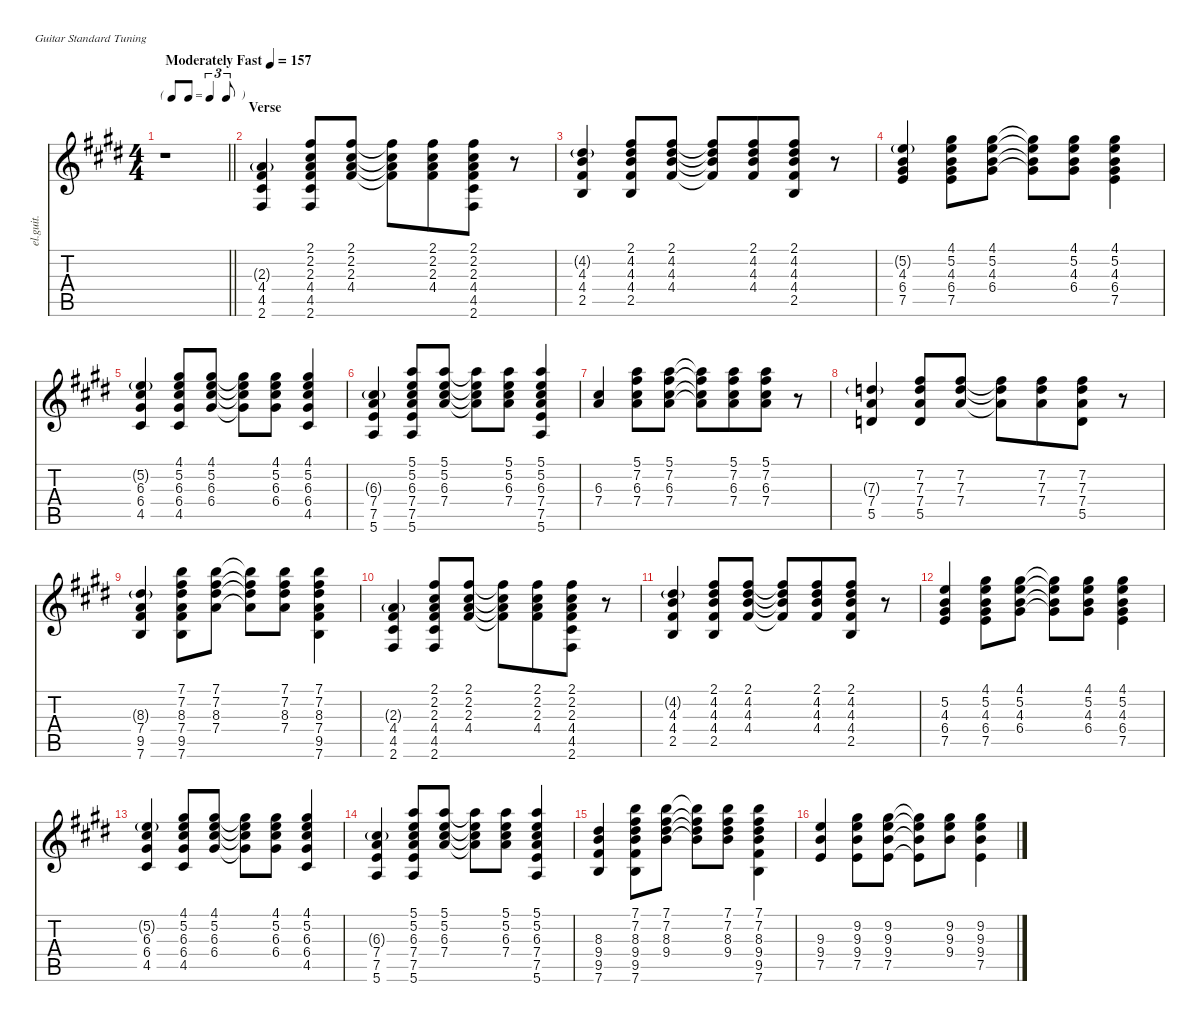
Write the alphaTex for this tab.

\defaultSystemsLayout 4
\hideDynamics
\bracketExtendMode nobrackets
\otherSystemsTrackNameOrientation horizontal
\track ("Guitar I" "el.guit.") {instrument electricguitarclean}
\staff {score tabs}
\tuning (E4 B3 G3 D3 A2 E2)
\ts (4 4)
\beaming (8 4 4)
\tf triplet8th
\tempo (157 "Moderately Fast")
\clef g2
\barLineRight lightlight
\ks e
r.1{dy f instrument electricguitarclean beam Down} |
\section ("" "Verse")
(2.3{g acc forcenatural} 4.4{acc #} 4.5{acc #} 2.6{acc #}).4{beam Up} (2.1{acc #} 2.2{acc #} 2.3{acc forcenatural} 4.4{acc #} 4.5{acc #} 2.6{acc #}).8{beam Up} (2.1{acc #} 2.2{acc #} 2.3{acc forcenatural} 4.4{acc #}).8{beam Up} (2.1{t acc #} 2.2{t acc #} 2.3{t acc forcenatural} 4.4{t acc #}).8{beam Down} (2.1{acc #} 2.2{acc #} 2.3{acc forcenatural} 4.4{acc #}).8{beam Down beam merge} (2.1{acc #} 2.2{acc #} 2.3{acc forcenatural} 4.4{acc #} 4.5{acc #} 2.6{acc #}).8{beam Down} r.8{beam Down} |
(4.2{g acc #} 4.3{acc forcenatural} 4.4{acc #} 2.5{acc forcenatural}).4{beam Up} (2.1{acc #} 4.2{acc #} 4.3{acc forcenatural} 4.4{acc #} 2.5{acc forcenatural}).8{beam Up} (2.1{acc #} 4.2{acc #} 4.3{acc forcenatural} 4.4{acc #}).8{beam Up} (2.1{t acc #} 4.2{t acc #} 4.3{t acc forcenatural} 4.4{t acc #}).8{beam Up} (2.1{acc #} 4.2{acc #} 4.3{acc forcenatural} 4.4{acc #}).8{beam Up beam merge} (2.1{acc #} 4.2{acc #} 4.3{acc forcenatural} 4.4{acc #} 2.5{acc forcenatural}).8{beam Up} r.8{beam Up} |
(5.2{g acc forcenatural} 4.3{acc forcenatural} 6.4{acc #} 7.5{acc forcenatural}).4{beam Up} (4.1{acc #} 5.2{acc forcenatural} 4.3{acc forcenatural} 6.4{acc #} 7.5{acc forcenatural}).8{beam Down} (4.1{acc #} 5.2{acc forcenatural} 4.3{acc forcenatural} 6.4{acc #}).8{beam Down} (4.1{t acc #} 5.2{t acc forcenatural} 4.3{t acc forcenatural} 6.4{t acc #}).8{beam Down} (4.1{acc #} 5.2{acc forcenatural} 4.3{acc forcenatural} 6.4{acc #}).8{beam Down} (4.1{acc #} 5.2{acc forcenatural} 4.3{acc forcenatural} 6.4{acc #} 7.5{acc forcenatural}).4{beam Down} |
(5.2{g acc forcenatural} 6.3{acc #} 6.4{acc #} 4.5{acc #}).4{beam Up} (4.1{acc #} 5.2{acc forcenatural} 6.3{acc #} 6.4{acc #} 4.5{acc #}).8{beam Up} (4.1{acc #} 5.2{acc forcenatural} 6.3{acc #} 6.4{acc #}).8{beam Up} (4.1{t acc #} 5.2{t acc forcenatural} 6.3{t acc #} 6.4{t acc #}).8{beam Down} (4.1{acc #} 5.2{acc forcenatural} 6.3{acc #} 6.4{acc #}).8{beam Down} (4.1{acc #} 5.2{acc forcenatural} 6.3{acc #} 6.4{acc #} 4.5{acc #}).4{beam Up} |
(6.3{g acc #} 7.4{acc forcenatural} 7.5{acc forcenatural} 5.6{acc forcenatural}).4{beam Up} (5.1{acc forcenatural} 5.2{acc forcenatural} 6.3{acc #} 7.4{acc forcenatural} 7.5{acc forcenatural} 5.6{acc forcenatural}).8{beam Up} (5.1{acc forcenatural} 5.2{acc forcenatural} 6.3{acc #} 7.4{acc forcenatural}).8{beam Up} (5.1{t acc forcenatural} 5.2{t acc forcenatural} 6.3{t acc #} 7.4{t acc forcenatural}).8{beam Down} (5.1{acc forcenatural} 5.2{acc forcenatural} 6.3{acc #} 7.4{acc forcenatural}).8{beam Down} (5.1{acc forcenatural} 5.2{acc forcenatural} 6.3{acc #} 7.4{acc forcenatural} 7.5{acc forcenatural} 5.6{acc forcenatural}).4{beam Up} |
(6.3{acc #} 7.4{acc forcenatural}).4{beam Up} (5.1{acc forcenatural} 7.2{acc #} 6.3{acc #} 7.4{acc forcenatural}).8{beam Down} (5.1{acc forcenatural} 7.2{acc #} 6.3{acc #} 7.4{acc forcenatural}).8{beam Down} (5.1{t acc forcenatural} 7.2{t acc #} 6.3{t acc #} 7.4{t acc forcenatural}).8{beam Down} (5.1{acc forcenatural} 7.2{acc #} 6.3{acc #} 7.4{acc forcenatural}).8{beam Down} (5.1{acc forcenatural} 7.2{acc #} 6.3{acc #} 7.4{acc forcenatural}).8{beam Down} r.8{beam Down} |
(7.3{g acc forcenatural} 7.4{acc forcenatural} 5.5{acc forcenatural}).4{beam Up} (7.2{acc #} 7.3{acc forcenatural} 7.4{acc forcenatural} 5.5{acc forcenatural}).8{beam Up} (7.2{acc #} 7.3{acc forcenatural} 7.4{acc forcenatural}).8{beam Up} (7.2{t acc #} 7.3{t acc forcenatural} 7.4{t acc forcenatural}).8{beam Down} (7.2{acc #} 7.3{acc forcenatural} 7.4{acc forcenatural}).8{beam Down beam merge} (7.2{acc #} 7.3{acc forcenatural} 7.4{acc forcenatural} 5.5{acc forcenatural}).8{beam Down} r.8{beam Down} |
(8.3{g acc #} 7.4{acc forcenatural} 9.5{acc #} 7.6{acc forcenatural}).4{beam Up} (7.1{acc forcenatural} 7.2{acc #} 8.3{acc #} 7.4{acc forcenatural} 9.5{acc #} 7.6{acc forcenatural}).8{beam Down} (7.1{acc forcenatural} 7.2{acc #} 8.3{acc #} 7.4{acc forcenatural}).8{beam Down} (7.1{t acc forcenatural} 7.2{t acc #} 8.3{t acc #} 7.4{t acc forcenatural}).8{beam Down} (7.1{acc forcenatural} 7.2{acc #} 8.3{acc #} 7.4{acc forcenatural}).8{beam Down} (7.1{acc forcenatural} 7.2{acc #} 8.3{acc #} 7.4{acc forcenatural} 9.5{acc #} 7.6{acc forcenatural}).4{beam Down} |
(2.3{g acc forcenatural} 4.4{acc #} 4.5{acc #} 2.6{acc #}).4{beam Up} (2.1{acc #} 2.2{acc #} 2.3{acc forcenatural} 4.4{acc #} 4.5{acc #} 2.6{acc #}).8{beam Up} (2.1{acc #} 2.2{acc #} 2.3{acc forcenatural} 4.4{acc #}).8{beam Up} (2.1{t acc #} 2.2{t acc #} 2.3{t acc forcenatural} 4.4{t acc #}).8{beam Down} (2.1{acc #} 2.2{acc #} 2.3{acc forcenatural} 4.4{acc #}).8{beam Down beam merge} (2.1{acc #} 2.2{acc #} 2.3{acc forcenatural} 4.4{acc #} 4.5{acc #} 2.6{acc #}).8{beam Down} r.8{beam Down} |
(4.2{g acc #} 4.3{acc forcenatural} 4.4{acc #} 2.5{acc forcenatural}).4{beam Up} (2.1{acc #} 4.2{acc #} 4.3{acc forcenatural} 4.4{acc #} 2.5{acc forcenatural}).8{beam Up} (2.1{acc #} 4.2{acc #} 4.3{acc forcenatural} 4.4{acc #}).8{beam Up} (2.1{t acc #} 4.2{t acc #} 4.3{t acc forcenatural} 4.4{t acc #}).8{beam Up} (2.1{acc #} 4.2{acc #} 4.3{acc forcenatural} 4.4{acc #}).8{beam Up beam merge} (2.1{acc #} 4.2{acc #} 4.3{acc forcenatural} 4.4{acc #} 2.5{acc forcenatural}).8{beam Up} r.8{beam Up} |
(5.2{acc forcenatural} 4.3{acc forcenatural} 6.4{acc #} 7.5{acc forcenatural}).4{beam Up} (4.1{acc #} 5.2{acc forcenatural} 4.3{acc forcenatural} 6.4{acc #} 7.5{acc forcenatural}).8{beam Down} (4.1{acc #} 5.2{acc forcenatural} 4.3{acc forcenatural} 6.4{acc #}).8{beam Down} (4.1{t acc #} 5.2{t acc forcenatural} 4.3{t acc forcenatural} 6.4{t acc #}).8{beam Down} (4.1{acc #} 5.2{acc forcenatural} 4.3{acc forcenatural} 6.4{acc #}).8{beam Down} (4.1{acc #} 5.2{acc forcenatural} 4.3{acc forcenatural} 6.4{acc #} 7.5{acc forcenatural}).4{beam Down} |
(5.2{g acc forcenatural} 6.3{acc #} 6.4{acc #} 4.5{acc #}).4{beam Up} (4.1{acc #} 5.2{acc forcenatural} 6.3{acc #} 6.4{acc #} 4.5{acc #}).8{beam Up} (4.1{acc #} 5.2{acc forcenatural} 6.3{acc #} 6.4{acc #}).8{beam Up} (4.1{t acc #} 5.2{t acc forcenatural} 6.3{t acc #} 6.4{t acc #}).8{beam Down} (4.1{acc #} 5.2{acc forcenatural} 6.3{acc #} 6.4{acc #}).8{beam Down} (4.1{acc #} 5.2{acc forcenatural} 6.3{acc #} 6.4{acc #} 4.5{acc #}).4{beam Up} |
(6.3{g acc #} 7.4{acc forcenatural} 7.5{acc forcenatural} 5.6{acc forcenatural}).4{beam Up} (5.1{acc forcenatural} 5.2{acc forcenatural} 6.3{acc #} 7.4{acc forcenatural} 7.5{acc forcenatural} 5.6{acc forcenatural}).8{beam Up} (5.1{acc forcenatural} 5.2{acc forcenatural} 6.3{acc #} 7.4{acc forcenatural}).8{beam Up} (5.1{t acc forcenatural} 5.2{t acc forcenatural} 6.3{t acc #} 7.4{t acc forcenatural}).8{beam Down} (5.1{acc forcenatural} 5.2{acc forcenatural} 6.3{acc #} 7.4{acc forcenatural}).8{beam Down} (5.1{acc forcenatural} 5.2{acc forcenatural} 6.3{acc #} 7.4{acc forcenatural} 7.5{acc forcenatural} 5.6{acc forcenatural}).4{beam Up} |
(8.3{acc #} 9.4{acc forcenatural} 9.5{acc #} 7.6{acc forcenatural}).4{beam Up} (7.1{acc forcenatural} 7.2{acc #} 8.3{acc #} 9.4{acc forcenatural} 9.5{acc #} 7.6{acc forcenatural}).8{beam Down} (7.1{acc forcenatural} 7.2{acc #} 8.3{acc #} 9.4{acc forcenatural}).8{beam Down} (7.1{t acc forcenatural} 7.2{t acc #} 8.3{t acc #} 9.4{t acc forcenatural}).8{beam Down} (7.1{acc forcenatural} 7.2{acc #} 8.3{acc #} 9.4{acc forcenatural}).8{beam Down} (7.1{acc forcenatural} 7.2{acc #} 8.3{acc #} 9.4{acc forcenatural} 9.5{acc #} 7.6{acc forcenatural}).4{beam Down} |
(9.3{acc forcenatural} 9.4{acc forcenatural} 7.5{acc forcenatural}).4{beam Up} (9.2{acc #} 9.3{acc forcenatural} 9.4{acc forcenatural} 7.5{acc forcenatural}).8{beam Down} (9.2{acc #} 9.3{acc forcenatural} 9.4{acc forcenatural} 7.5{acc forcenatural}).8{beam Down} (9.2{t acc #} 9.3{t acc forcenatural} 9.4{t acc forcenatural} 7.5{t acc forcenatural}).8{beam Down} (9.2{acc #} 9.3{acc forcenatural} 9.4{acc forcenatural}).8{beam Down} (9.2{acc #} 9.3{acc forcenatural} 9.4{acc forcenatural} 7.5{acc forcenatural}).4{beam Down}
